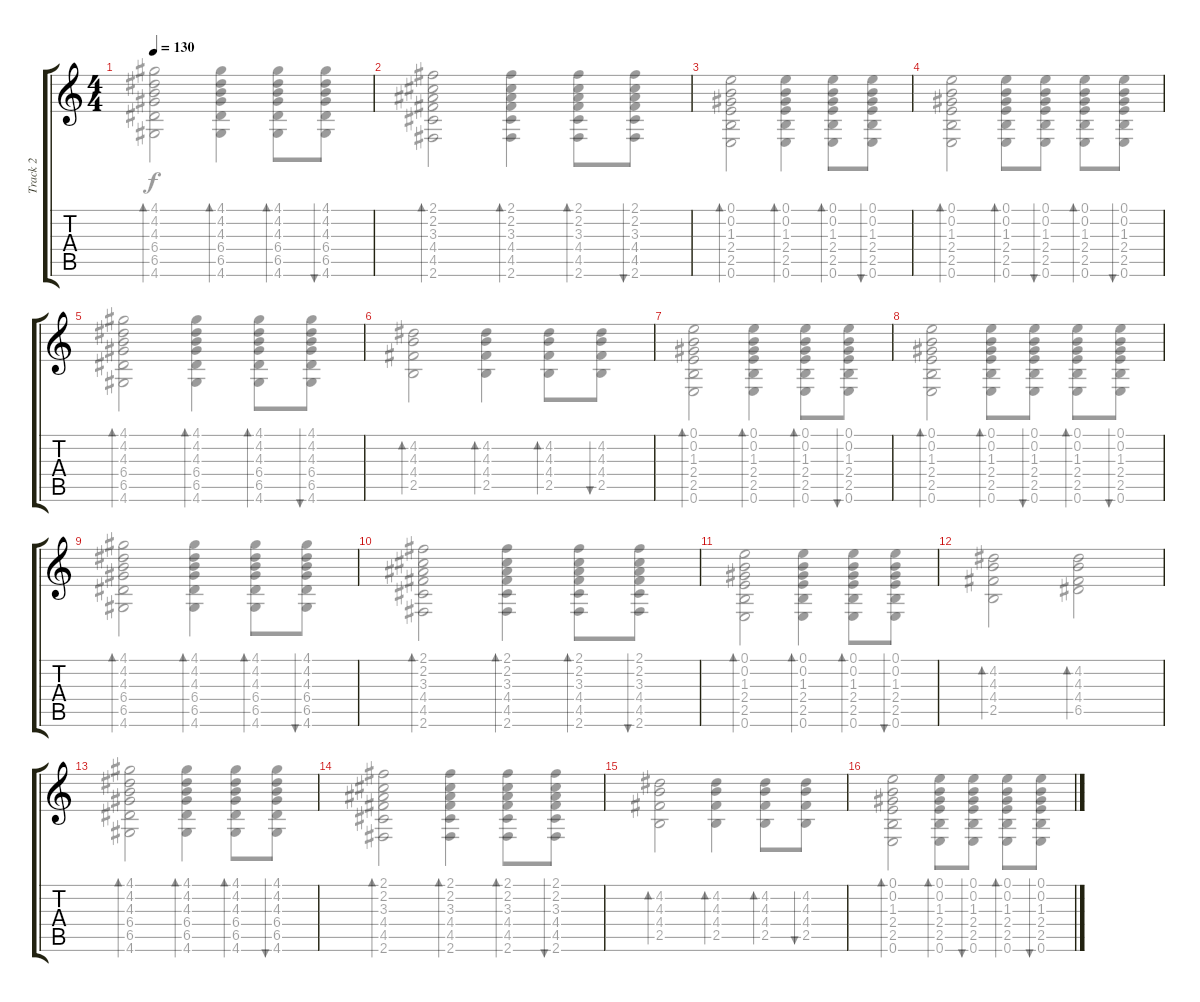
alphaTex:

\track ("Track 2" "Track 2") {instrument acousticguitarsteel}
\staff {score tabs}
\tuning (E4 B3 G3 D3 A2 E2) {hide}
\voice
\ts (4 4)
\tempo 130
\clef g2
\ks c
|
|
|
|
|
|
|
|
|
|
|
|
|
|
|
\voice
\clef g2
\ks c
(4.1 4.2 4.3 6.4 6.5 4.6).2{bd 60 dy f} (4.1 4.2 4.3 6.4 6.5 4.6).4{bd 60} (4.1 4.2 4.3 6.4 6.5 4.6).8{bd 60} (4.1 4.2 4.3 6.4 6.5 4.6).8{bu 60} |
(2.1 2.2 3.3 4.4 4.5 2.6).2{bd 60} (2.1 2.2 3.3 4.4 4.5 2.6).4{bd 60} (2.1 2.2 3.3 4.4 4.5 2.6).8{bd 60} (2.1 2.2 3.3 4.4 4.5 2.6).8{bu 60} |
(0.1 0.2 1.3 2.4 2.5 0.6).2{bd 60} (0.1 0.2 1.3 2.4 2.5 0.6).4{bd 60} (0.1 0.2 1.3 2.4 2.5 0.6).8{bd 60} (0.1 0.2 1.3 2.4 2.5 0.6).8{bu 60} |
(0.1 0.2 1.3 2.4 2.5 0.6).2{bd 60} (0.1 0.2 1.3 2.4 2.5 0.6).8{bd 60} (0.1 0.2 1.3 2.4 2.5 0.6).8{bu 60} (0.1 0.2 1.3 2.4 2.5 0.6).8{bd 60} (0.1 0.2 1.3 2.4 2.5 0.6).8{bu 60} |
(4.1 4.2 4.3 6.4 6.5 4.6).2{bd 60} (4.1 4.2 4.3 6.4 6.5 4.6).4{bd 60} (4.1 4.2 4.3 6.4 6.5 4.6).8{bd 60} (4.1 4.2 4.3 6.4 6.5 4.6).8{bu 60} |
(4.2 4.3 4.4 2.5).2{bd 60} (4.2 4.3 4.4 2.5).4{bd 60} (4.2 4.3 4.4 2.5).8{bd 60} (4.2 4.3 4.4 2.5).8{bu 60} |
(0.1 0.2 1.3 2.4 2.5 0.6).2{bd 60} (0.1 0.2 1.3 2.4 2.5 0.6).4{bd 60} (0.1 0.2 1.3 2.4 2.5 0.6).8{bd 60} (0.1 0.2 1.3 2.4 2.5 0.6).8{bu 60} |
(0.1 0.2 1.3 2.4 2.5 0.6).2{bd 60} (0.1 0.2 1.3 2.4 2.5 0.6).8{bd 60} (0.1 0.2 1.3 2.4 2.5 0.6).8{bu 60} (0.1 0.2 1.3 2.4 2.5 0.6).8{bd 60} (0.1 0.2 1.3 2.4 2.5 0.6).8{bu 60} |
(4.1 4.2 4.3 6.4 6.5 4.6).2{bd 60} (4.1 4.2 4.3 6.4 6.5 4.6).4{bd 60} (4.1 4.2 4.3 6.4 6.5 4.6).8{bd 60} (4.1 4.2 4.3 6.4 6.5 4.6).8{bu 60} |
(2.1 2.2 3.3 4.4 4.5 2.6).2{bd 60} (2.1 2.2 3.3 4.4 4.5 2.6).4{bd 60} (2.1 2.2 3.3 4.4 4.5 2.6).8{bd 60} (2.1 2.2 3.3 4.4 4.5 2.6).8{bu 60} |
(0.1 0.2 1.3 2.4 2.5 0.6).2{bd 60} (0.1 0.2 1.3 2.4 2.5 0.6).4{bd 60} (0.1 0.2 1.3 2.4 2.5 0.6).8{bd 60} (0.1 0.2 1.3 2.4 2.5 0.6).8{bu 60} |
(4.2 4.3 4.4 2.5).2{bd 60} (4.2 4.3 4.4 6.5).2{bd 60} |
(4.1 4.2 4.3 6.4 6.5 4.6).2{bd 60} (4.1 4.2 4.3 6.4 6.5 4.6).4{bd 60} (4.1 4.2 4.3 6.4 6.5 4.6).8{bd 60} (4.1 4.2 4.3 6.4 6.5 4.6).8{bu 60} |
(2.1 2.2 3.3 4.4 4.5 2.6).2{bd 60} (2.1 2.2 3.3 4.4 4.5 2.6).4{bd 60} (2.1 2.2 3.3 4.4 4.5 2.6).8{bd 60} (2.1 2.2 3.3 4.4 4.5 2.6).8{bu 60} |
(4.2 4.3 4.4 2.5).2{bd 60} (4.2 4.3 4.4 2.5).4{bd 60} (4.2 4.3 4.4 2.5).8{bd 60} (4.2 4.3 4.4 2.5).8{bu 60} |
(0.1 0.2 1.3 2.4 2.5 0.6).2{bd 60} (0.1 0.2 1.3 2.4 2.5 0.6).8{bd 60} (0.1 0.2 1.3 2.4 2.5 0.6).8{bu 60} (0.1 0.2 1.3 2.4 2.5 0.6).8{bd 60} (0.1 0.2 1.3 2.4 2.5 0.6).8{bu 60}
